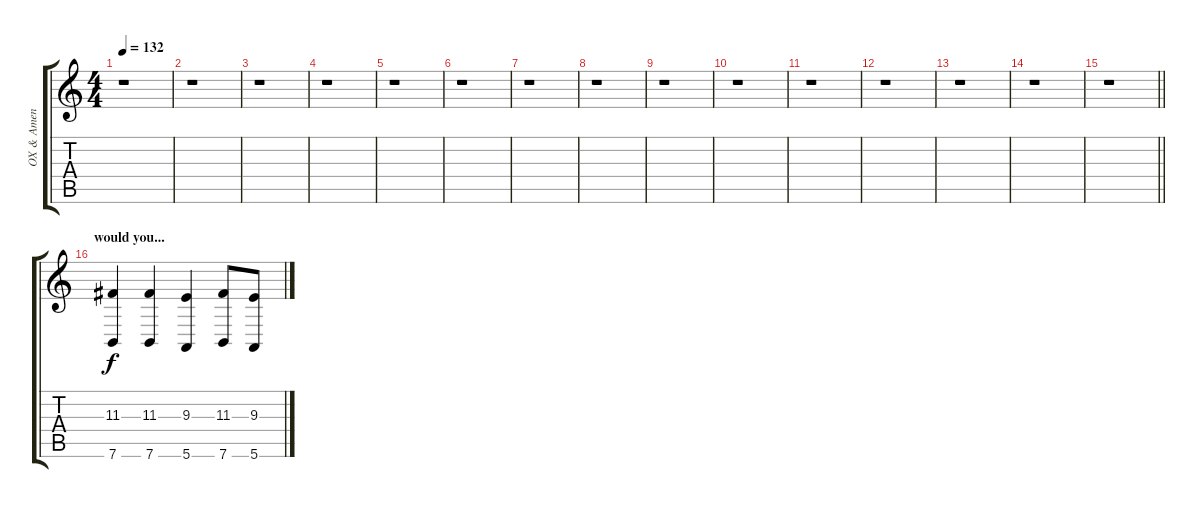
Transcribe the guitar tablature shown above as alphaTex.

\track ("OX & Amen vocals" "OX & Amen ") {instrument tremolostrings}
\staff {score tabs}
\tuning (E4 B3 G3 D3 A2 E2) {hide}
\ts (4 4)
\tempo 132
\clef g2
\ks c
r.1{dy f} |
r.1 |
r.1 |
r.1 |
r.1 |
r.1 |
r.1 |
r.1 |
r.1 |
r.1 |
r.1 |
r.1 |
r.1 |
r.1 |
\barLineRight lightlight
r.1 |
\section ("" "would you...")
(11.3 7.6).4 (11.3 7.6).4 (9.3 5.6).4 (11.3 7.6).8 (9.3 5.6).8
